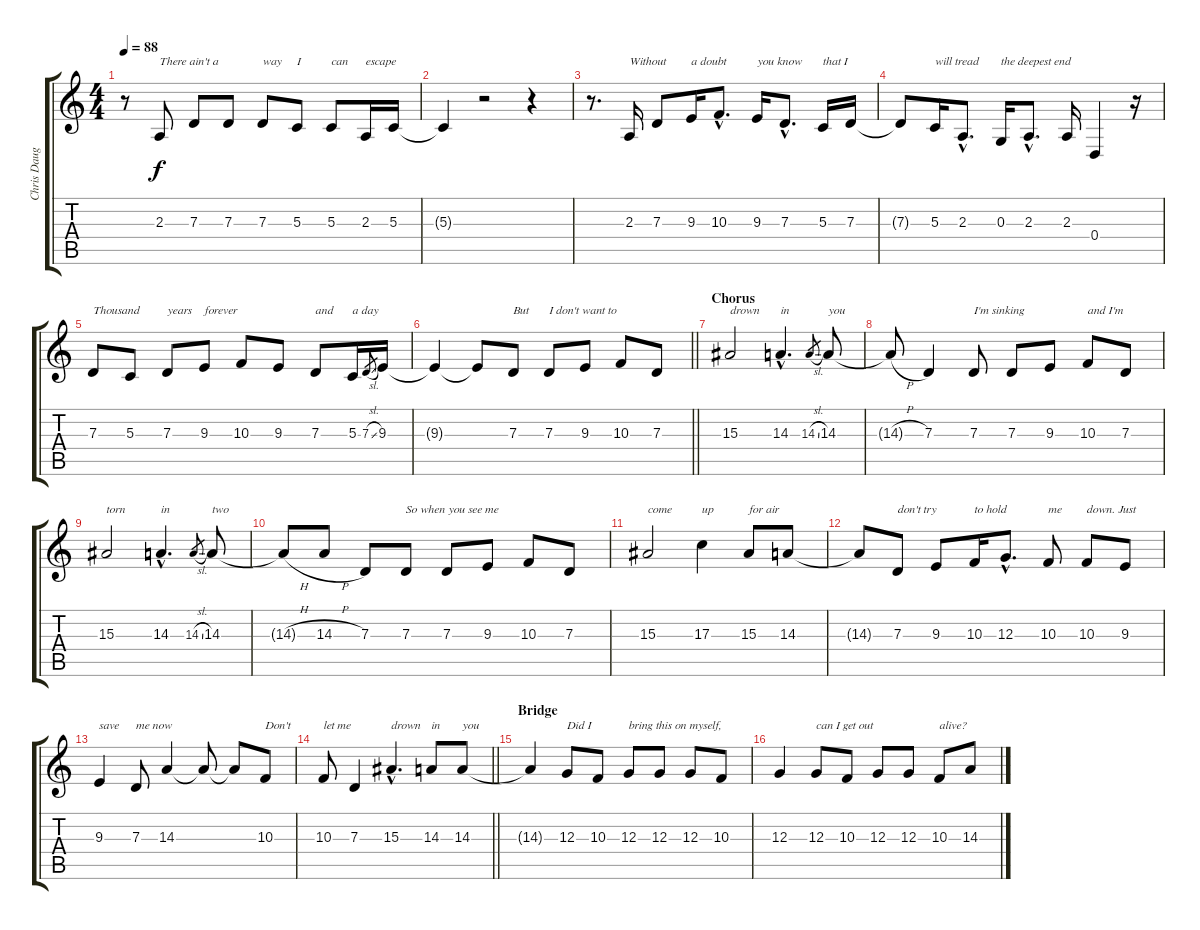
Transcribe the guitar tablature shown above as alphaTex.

\track ("Chris Daughtry (Vocals)" "Chris Daug") {instrument violin}
\staff {score tabs}
\tuning (E4 B3 G3 D3 A2 D2) {hide}
\ts (4 4)
\tempo 88
\clef g2
\ks c
r.8{dy f} 2.3.8{txt "There ain't a"} 7.3.8 7.3.8 7.3.8{txt "way"} 5.3.8{txt "I"} 5.3.8{txt "can"} 2.3.16{txt "escape"} 5.3.16 |
5.3{t}.4 r.2 r.4 |
r.8{d} 2.3.16{txt "Without"} 7.3.8 9.3.16{txt "a doubt"} 10.3{hac}.8{d} 9.3.16{txt "you know"} 7.3{hac}.8{d} 5.3.16{txt "that I"} 7.3.16 |
7.3{t}.8 5.3.16{txt "will tread"} 2.3{hac}.8{d} 0.3.16{txt "the deepest end"} 2.3{hac}.8{d} 2.3.16 0.4.4 r.16 |
7.3.8{txt "Thousand"} 5.3.8 7.3.8{txt "years"} 9.3.8{txt "forever"} 10.3.8 9.3.8 7.3.8{txt "and"} 5.3.16{txt "a day"} 7.3{sl}.8{gr} 9.3.16 |
\barLineRight lightlight
9.3{t}.4 9.3{t}.8 7.3.8{txt "But"} 7.3.8{txt "I don't want to"} 9.3.8 10.3.8 7.3.8 |
\section ("" "Chorus")
15.3.2{txt "drown"} 14.3{hac}.4{d txt "in"} 14.3{sl}.8{gr} 14.3.8{txt "you"} |
14.3{h t}.8 7.3.4 7.3.8{txt "I'm sinking"} 7.3.8 9.3.8 10.3.8{txt "and I'm"} 7.3.8 |
15.3.2{txt "torn"} 14.3{hac}.4{d txt "in"} 14.3{sl}.8{gr} 14.3.8{txt "two"} |
14.3{h t}.8 14.3{h}.8 7.3.8 7.3.8{txt "So when you see me"} 7.3.8 9.3.8 10.3.8 7.3.8 |
15.3.2{txt "come"} 17.3.4{txt "up"} 15.3.8{txt "for air"} 14.3.8 |
14.3{t}.8 7.3.8{txt "don't try"} 9.3.8 10.3.16{txt "to hold"} 12.3{hac}.8{d} 10.3.8{txt "me"} 10.3.8{txt "down. Just"} 9.3.8 |
9.3.4{txt "save"} 7.3.8{txt "me now"} 14.3.4 14.3{t}.8 14.3{t}.8 10.3.8{txt "Don't"} |
\barLineRight lightlight
10.3.8{txt "let me"} 7.3.4 15.3{hac}.4{d txt "drown"} 14.3.8{txt "in"} 14.3.8{txt "you"} |
\section ("" "Bridge")
14.3{t}.4 12.3.8{txt "Did I"} 10.3.8 12.3.8{txt "bring this on myself,"} 12.3.8 12.3.8 10.3.8 |
12.3.4 12.3.8{txt "can I get out"} 10.3.8 12.3.8 12.3.8 10.3.8{txt "alive?"} 14.3.8
